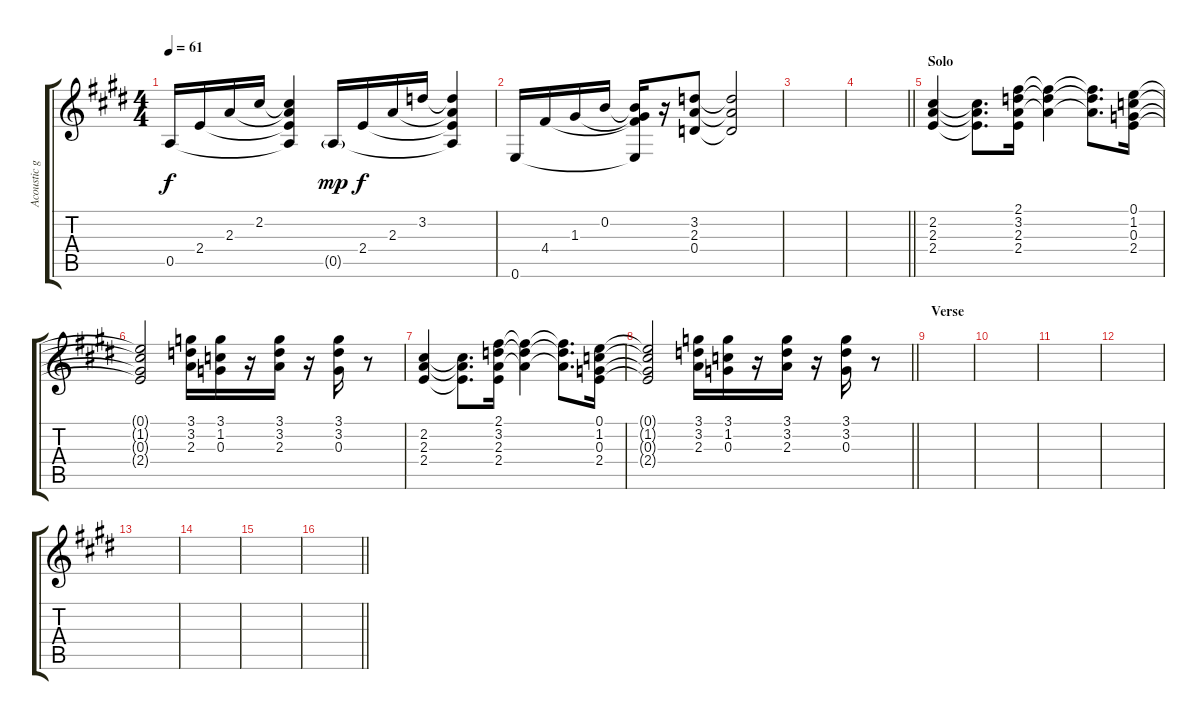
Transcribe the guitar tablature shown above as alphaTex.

\track ("Acoustic gtr." "Acoustic g") {instrument acousticguitarsteel}
\staff {score tabs}
\tuning (E4 B3 G3 D3 A2 E2) {hide}
\ts (4 4)
\tempo 61
\clef g2
\ks e
0.5.16{dy f} 2.4.16 2.3.16 2.2.16 (2.2{t} 2.3{t} 2.4{t} 0.5{t}).4 0.5{g}.16{dy mp} 2.4.16{dy f} 2.3.16 3.2.16 (3.2{t} 2.3{t} 2.4{t} 0.5{t}).4 |
0.6.16 4.4.16 1.3.16 0.2.16 (0.2{t} 1.3{t} 4.4{t} 0.6{t}).16 r.16 (3.2 2.3 0.4).8 (3.2{t} 2.3{t} 0.4{t}).2 |
|
\barLineRight lightlight
|
\section ("" "Solo")
(2.2 2.3 2.4).4 (2.2{t} 2.3{t} 2.4{t}).8{d} (2.1 3.2 2.3 2.4).16 (2.1{t} 3.2{t} 2.3{t}).4 (2.1{t} 3.2{t} 2.3{t}).8{d} (0.1 1.2 0.3 2.4).16 |
(0.1{t} 1.2{t} 0.3{t} 2.4{t}).2 (3.1 3.2 2.3).16 (3.1 1.2 0.3).16 r.16 (3.1 3.2 2.3).16 r.16 (3.1 3.2 0.3).16 r.8 |
(2.2 2.3 2.4).4 (2.2{t} 2.3{t} 2.4{t}).8{d} (2.1 3.2 2.3 2.4).16 (2.1{t} 3.2{t} 2.3{t}).4 (2.1{t} 3.2{t} 2.3{t}).8{d} (0.1 1.2 0.3 2.4).16 |
\barLineRight lightlight
(0.1{t} 1.2{t} 0.3{t} 2.4{t}).2 (3.1 3.2 2.3).16 (3.1 1.2 0.3).16 r.16 (3.1 3.2 2.3).16 r.16 (3.1 3.2 0.3).16 r.8 |
\section ("" "Verse")
|
|
|
|
|
|
|
\barLineRight lightlight
